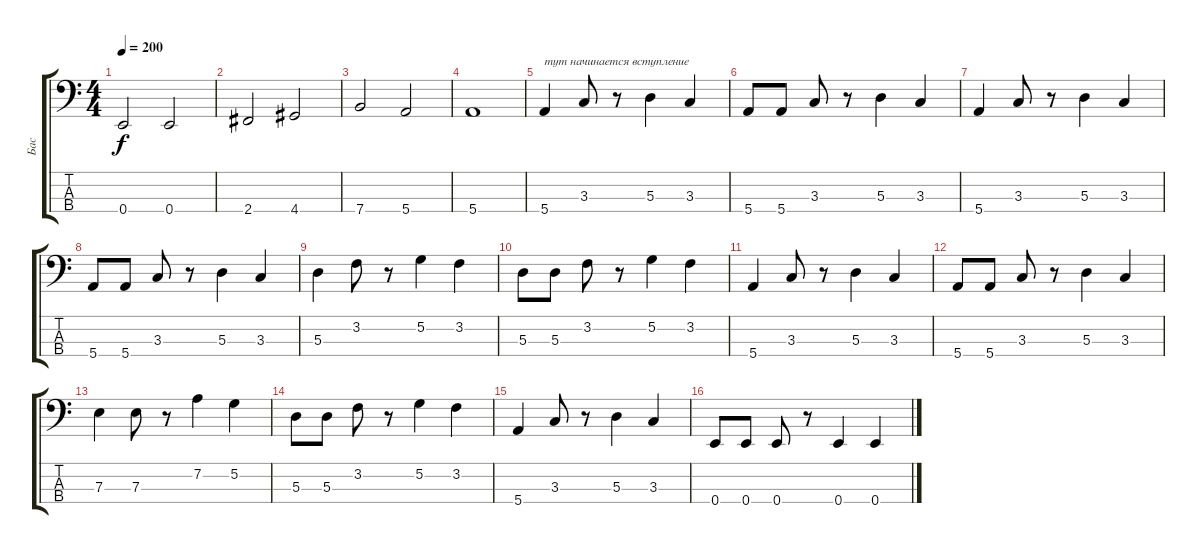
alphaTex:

\track ("Бас" "Бас") {instrument electricbassfinger}
\staff {score tabs}
\tuning (G2 D2 A1 E1) {hide}
\ts (4 4)
\tempo 200
\clef f4
\ks c
0.4.2{dy f} 0.4.2 |
2.4.2 4.4.2 |
7.4.2 5.4.2 |
5.4.1 |
5.4.4{txt "тут начинается вступление"} 3.3.8 r.8 5.3.4 3.3.4 |
5.4.8 5.4.8 3.3.8 r.8 5.3.4 3.3.4 |
5.4.4 3.3.8 r.8 5.3.4 3.3.4 |
5.4.8 5.4.8 3.3.8 r.8 5.3.4 3.3.4 |
5.3.4 3.2.8 r.8 5.2.4 3.2.4 |
5.3.8 5.3.8 3.2.8 r.8 5.2.4 3.2.4 |
5.4.4 3.3.8 r.8 5.3.4 3.3.4 |
5.4.8 5.4.8 3.3.8 r.8 5.3.4 3.3.4 |
7.3.4 7.3.8 r.8 7.2.4 5.2.4 |
5.3.8 5.3.8 3.2.8 r.8 5.2.4 3.2.4 |
5.4.4 3.3.8 r.8 5.3.4 3.3.4 |
0.4.8 0.4.8 0.4.8 r.8 0.4.4 0.4.4
